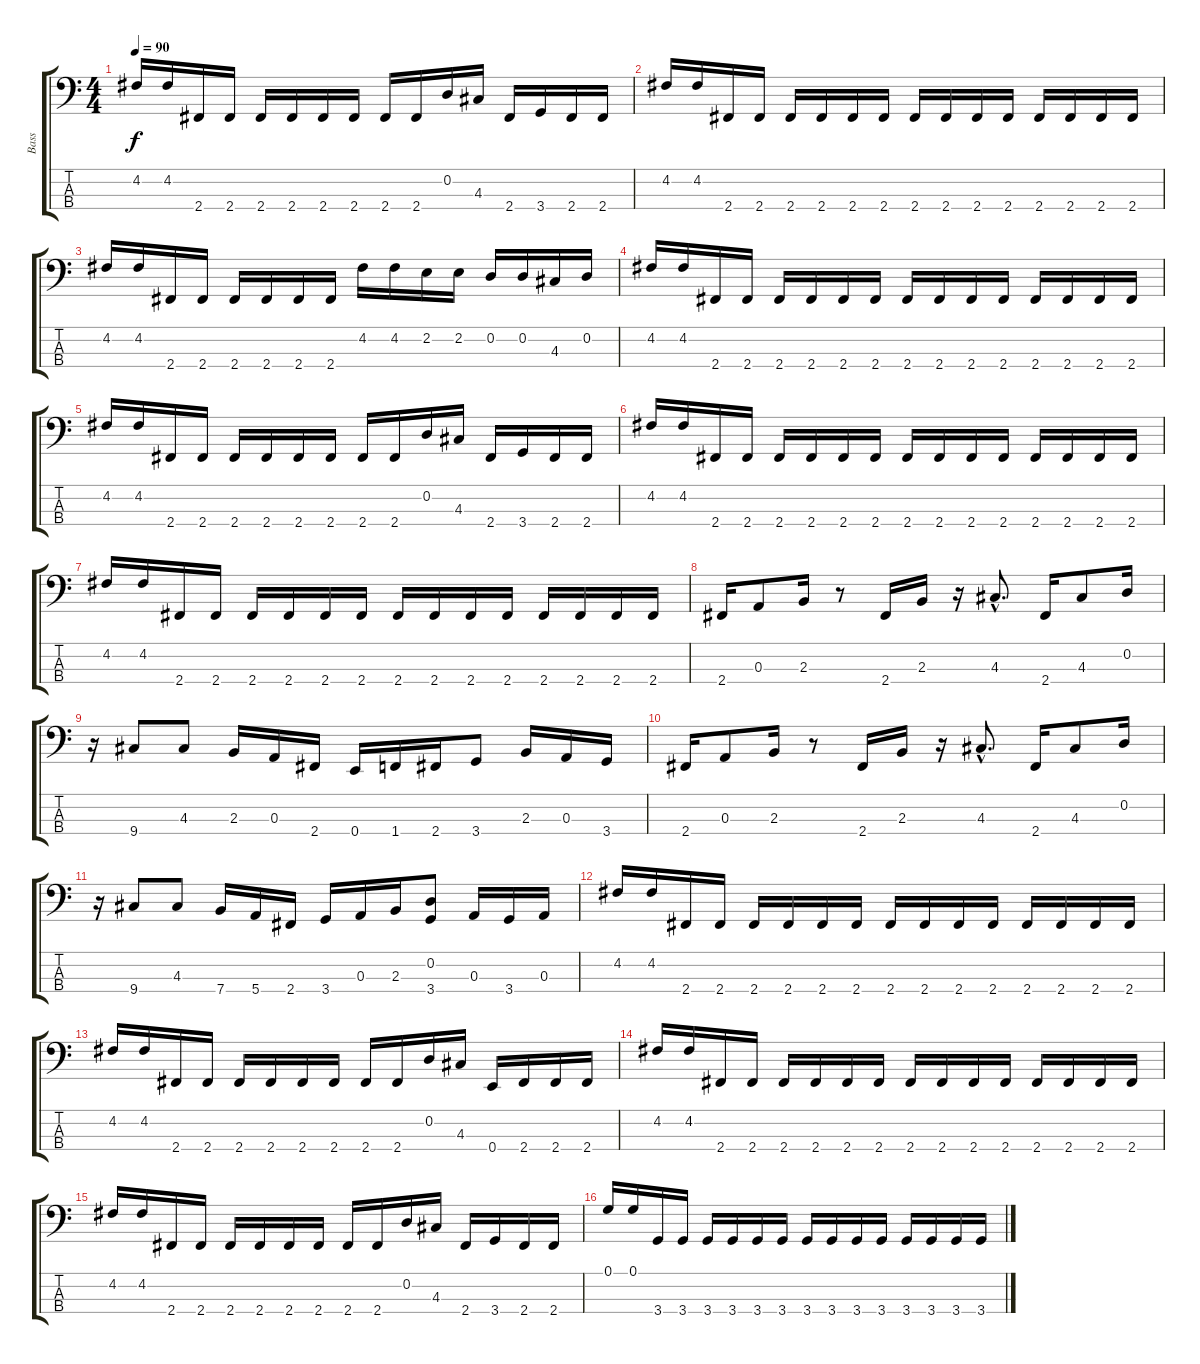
\track ("Bass" "Bass") {instrument electricbasspick}
\staff {score tabs}
\tuning (G2 D2 A1 E1) {hide}
\ts (4 4)
\tempo 90
\clef f4
\ks c
4.2.16{dy f} 4.2.16 2.4.16 2.4.16 2.4.16 2.4.16 2.4.16 2.4.16 2.4.16 2.4.16 0.2.16 4.3.16 2.4.16 3.4.16 2.4.16 2.4.16 |
4.2.16 4.2.16 2.4.16 2.4.16 2.4.16 2.4.16 2.4.16 2.4.16 2.4.16 2.4.16 2.4.16 2.4.16 2.4.16 2.4.16 2.4.16 2.4.16 |
4.2.16 4.2.16 2.4.16 2.4.16 2.4.16 2.4.16 2.4.16 2.4.16 4.2.16 4.2.16 2.2.16 2.2.16 0.2.16 0.2.16 4.3.16 0.2.16 |
4.2.16 4.2.16 2.4.16 2.4.16 2.4.16 2.4.16 2.4.16 2.4.16 2.4.16 2.4.16 2.4.16 2.4.16 2.4.16 2.4.16 2.4.16 2.4.16 |
4.2.16 4.2.16 2.4.16 2.4.16 2.4.16 2.4.16 2.4.16 2.4.16 2.4.16 2.4.16 0.2.16 4.3.16 2.4.16 3.4.16 2.4.16 2.4.16 |
4.2.16 4.2.16 2.4.16 2.4.16 2.4.16 2.4.16 2.4.16 2.4.16 2.4.16 2.4.16 2.4.16 2.4.16 2.4.16 2.4.16 2.4.16 2.4.16 |
4.2.16 4.2.16 2.4.16 2.4.16 2.4.16 2.4.16 2.4.16 2.4.16 2.4.16 2.4.16 2.4.16 2.4.16 2.4.16 2.4.16 2.4.16 2.4.16 |
2.4.16 0.3.8 2.3.16 r.8 2.4.16 2.3.16 r.16 4.3{hac}.8{d} 2.4.16 4.3.8 0.2.16 |
r.16 9.4.8 4.3.8 2.3.16 0.3.16 2.4.16 0.4.16 1.4.16 2.4.16 3.4.8 2.3.16 0.3.16 3.4.16 |
2.4.16 0.3.8 2.3.16 r.8 2.4.16 2.3.16 r.16 4.3{hac}.8{d} 2.4.16 4.3.8 0.2.16 |
r.16 9.4.8 4.3.8 7.4.16 5.4.16 2.4.16 3.4.16 0.3.16 2.3.16 (0.2 3.4).8 0.3.16 3.4.16 0.3.16 |
4.2.16 4.2.16 2.4.16 2.4.16 2.4.16 2.4.16 2.4.16 2.4.16 2.4.16 2.4.16 2.4.16 2.4.16 2.4.16 2.4.16 2.4.16 2.4.16 |
4.2.16 4.2.16 2.4.16 2.4.16 2.4.16 2.4.16 2.4.16 2.4.16 2.4.16 2.4.16 0.2.16 4.3.16 0.4.16 2.4.16 2.4.16 2.4.16 |
4.2.16 4.2.16 2.4.16 2.4.16 2.4.16 2.4.16 2.4.16 2.4.16 2.4.16 2.4.16 2.4.16 2.4.16 2.4.16 2.4.16 2.4.16 2.4.16 |
4.2.16 4.2.16 2.4.16 2.4.16 2.4.16 2.4.16 2.4.16 2.4.16 2.4.16 2.4.16 0.2.16 4.3.16 2.4.16 3.4.16 2.4.16 2.4.16 |
0.1.16 0.1.16 3.4.16 3.4.16 3.4.16 3.4.16 3.4.16 3.4.16 3.4.16 3.4.16 3.4.16 3.4.16 3.4.16 3.4.16 3.4.16 3.4.16
